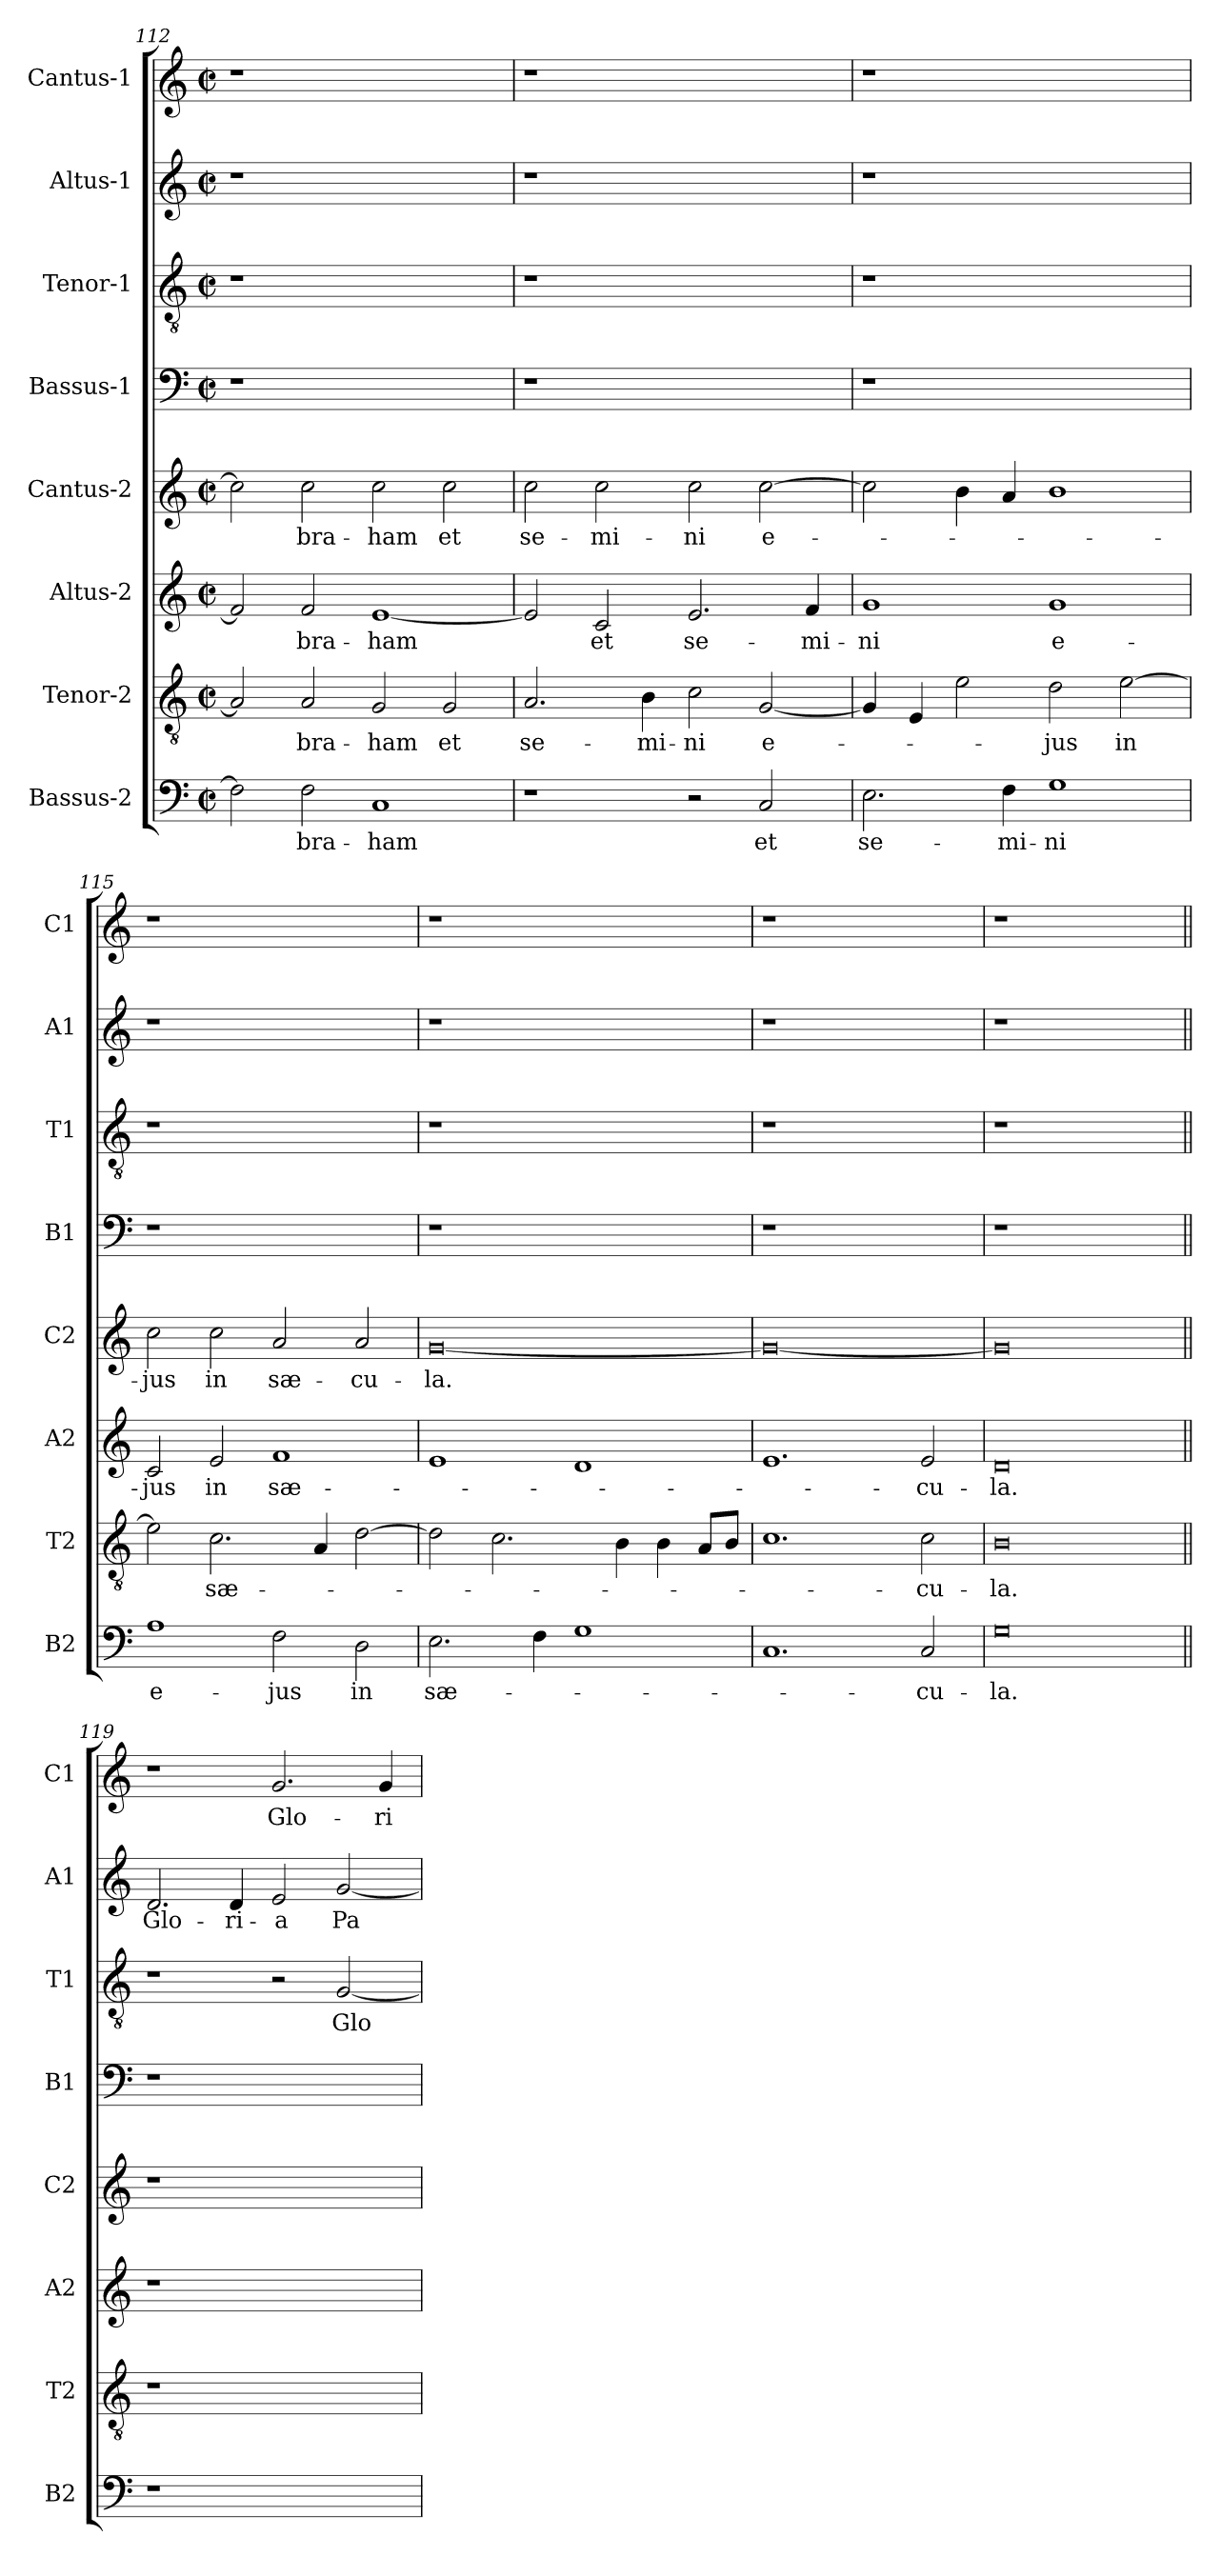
**kern	**text	**kern	**text	**kern	**text	**kern	**text	**kern	**kern	**text	**kern	**text	**kern	**text
*part8	*part8	*part7	*part7	*part6	*part6	*part5	*part5	*part4	*part3	*part3	*part2	*part2	*part1	*part1
*staff8	*staff8	*staff7	*staff7	*staff6	*staff6	*staff5	*staff5	*staff4	*staff3	*staff3	*staff2	*staff2	*staff1	*staff1
*I"Bassus-2	*	*I"Tenor-2	*	*I"Altus-2	*	*I"Cantus-2	*	*I"Bassus-1	*I"Tenor-1	*	*I"Altus-1	*	*I"Cantus-1	*
*I'B2	*	*I'T2	*	*I'A2	*	*I'C2	*	*I'B1	*I'T1	*	*I'A1	*	*I'C1	*
*clefF4	*	*clefGv2	*	*clefG2	*	*clefG2	*	*clefF4	*clefGv2	*	*clefG2	*	*clefG2	*
*k[]	*	*k[]	*	*k[]	*	*k[]	*	*k[]	*k[]	*	*k[]	*	*k[]	*
*C:	*	*C:	*	*C:	*	*C:	*	*C:	*C:	*	*C:	*	*C:	*
*M2/2	*	*M2/2	*	*M2/2	*	*M2/2	*	*M2/2	*M2/2	*	*M2/2	*	*M2/2	*
*met(c|)	*	*met(c|)	*	*met(c|)	*	*met(c|)	*	*met(c|)	*met(c|)	*	*met(c|)	*	*met(c|)	*
=112	=112	=112	=112	=112	=112	=112	=112	=112	=112	=112	=112	=112	=112	=112
2F\]	.	2A/]	.	2f/]	.	2cc\]	.	1r	1r	.	1r	.	1r	.
!	!LO:LY:b	!	!LO:LY:b	!	!LO:LY:b	!	!LO:LY:b	!	!	!	!	!	!	!
2F\	-bra-	2A/	-bra-	2f/	-bra-	2cc\	-bra-	.	.	.	.	.	.	.
!	!LO:LY:b	!	!LO:LY:b	!	!LO:LY:b	!	!LO:LY:b	!	!	!	!	!	!	!
1C	-ham	2G/	-ham	[1e	-ham	2cc\	-ham	1ryy	1ryy	.	1ryy	.	1ryy	.
!	!	!	!LO:LY:b	!	!	!	!LO:LY:b	!	!	!	!	!	!	!
.	.	2G/	et	.	.	2cc\	et	.	.	.	.	.	.	.
!!LO:PB:g=z
=113	=113	=113	=113	=113	=113	=113	=113	=113	=113	=113	=113	=113	=113	=113
!	!	!	!LO:LY:b	!	!	!	!LO:LY:b	!	!	!	!	!	!	!
1r	.	2.A/	se-	2e/]	.	2cc\	se-	1r	1r	.	1r	.	1r	.
!	!	!	!	!	!LO:LY:b	!	!LO:LY:b	!	!	!	!	!	!	!
.	.	.	.	2c/	et	2cc\	-mi-	.	.	.	.	.	.	.
!	!	!	!LO:LY:b	!	!	!	!	!	!	!	!	!	!	!
.	.	4B\	-mi-	.	.	.	.	.	.	.	.	.	.	.
!	!	!	!LO:LY:b	!	!LO:LY:b	!	!LO:LY:b	!	!	!	!	!	!	!
2r	.	2c\	-ni	2.e/	se-	2cc\	-ni	1ryy	1ryy	.	1ryy	.	1ryy	.
!	!LO:LY:b	!	!LO:LY:b	!	!	!	!LO:LY:b	!	!	!	!	!	!	!
2C/	et	[2G/	e-	.	.	[2cc\	e-	.	.	.	.	.	.	.
!	!	!	!	!	!LO:LY:b	!	!	!	!	!	!	!	!	!
.	.	.	.	4f/	-mi-	.	.	.	.	.	.	.	.	.
=114	=114	=114	=114	=114	=114	=114	=114	=114	=114	=114	=114	=114	=114	=114
!	!LO:LY:b	!	!	!	!LO:LY:b	!	!	!	!	!	!	!	!	!
2.E\	se-	4G/]	.	1g	-ni	2cc\]	.	1r	1r	.	1r	.	1r	.
.	.	4E/	.	.	.	.	.	.	.	.	.	.	.	.
.	.	2e\	.	.	.	4b\	.	.	.	.	.	.	.	.
!	!LO:LY:b	!	!	!	!	!	!	!	!	!	!	!	!	!
4F\	-mi-	.	.	.	.	4a/	.	.	.	.	.	.	.	.
!	!LO:LY:b	!	!LO:LY:b	!	!LO:LY:b	!	!	!	!	!	!	!	!	!
1G	-ni	2d\	-jus	1g	e-	1b	.	1ryy	1ryy	.	1ryy	.	1ryy	.
!	!	!	!LO:LY:b	!	!	!	!	!	!	!	!	!	!	!
.	.	[2e\	in	.	.	.	.	.	.	.	.	.	.	.
=115	=115	=115	=115	=115	=115	=115	=115	=115	=115	=115	=115	=115	=115	=115
!	!LO:LY:b	!	!	!	!LO:LY:b	!	!LO:LY:b	!	!	!	!	!	!	!
1A	e-	2e\]	.	2c/	-jus	2cc\	-jus	1r	1r	.	1r	.	1r	.
!	!	!	!LO:LY:b	!	!LO:LY:b	!	!LO:LY:b	!	!	!	!	!	!	!
.	.	2.c\	sæ-	2e/	in	2cc\	in	.	.	.	.	.	.	.
!	!LO:LY:b	!	!	!	!LO:LY:b	!	!LO:LY:b	!	!	!	!	!	!	!
2F\	-jus	.	.	1f	sæ-	2a/	sæ-	1ryy	1ryy	.	1ryy	.	1ryy	.
.	.	4A/	.	.	.	.	.	.	.	.	.	.	.	.
!	!LO:LY:b	!	!	!	!	!	!LO:LY:b	!	!	!	!	!	!	!
2D\	in	[2d\	.	.	.	2a/	-cu-	.	.	.	.	.	.	.
=116	=116	=116	=116	=116	=116	=116	=116	=116	=116	=116	=116	=116	=116	=116
!	!LO:LY:b	!	!	!	!	!	!LO:LY:b	!	!	!	!	!	!	!
2.E\	sæ-	2d\]	.	1e	.	[0g	-la.	1r	1r	.	1r	.	1r	.
.	.	2.c\	.	.	.	.	.	.	.	.	.	.	.	.
4F\	.	.	.	.	.	.	.	.	.	.	.	.	.	.
1G	.	.	.	1d	.	.	.	1ryy	1ryy	.	1ryy	.	1ryy	.
.	.	4B\	.	.	.	.	.	.	.	.	.	.	.	.
.	.	4B\	.	.	.	.	.	.	.	.	.	.	.	.
.	.	8A/L	.	.	.	.	.	.	.	.	.	.	.	.
.	.	8B/J	.	.	.	.	.	.	.	.	.	.	.	.
=117	=117	=117	=117	=117	=117	=117	=117	=117	=117	=117	=117	=117	=117	=117
1.C	.	1.c	.	1.e	.	0g_	.	1r	1r	.	1r	.	1r	.
.	.	.	.	.	.	.	.	1ryy	1ryy	.	1ryy	.	1ryy	.
!	!LO:LY:b	!	!LO:LY:b	!	!LO:LY:b	!	!	!	!	!	!	!	!	!
2C/	-cu-	2c\	-cu-	2e/	-cu-	.	.	.	.	.	.	.	.	.
=118	=118	=118	=118	=118	=118	=118	=118	=118	=118	=118	=118	=118	=118	=118
!	!LO:LY:b	!	!LO:LY:b	!	!LO:LY:b	!	!	!	!	!	!	!	!	!
0G	-la.	0B	-la.	0d	-la.	0g]	.	1r	1r	.	1r	.	1r	.
.	.	.	.	.	.	.	.	1ryy	1ryy	.	1ryy	.	1ryy	.
!!LO:LB:g=z
=119||	=119||	=119||	=119||	=119||	=119||	=119||	=119||	=119||	=119||	=119||	=119||	=119||	=119||	=119||
!	!	!	!	!	!	!	!	!	!	!	!	!LO:LY:b	!	!
1r	.	1r	.	1r	.	1r	.	1r	1r	.	2.d/	Glo-	1r	.
!	!	!	!	!	!	!	!	!	!	!	!	!LO:LY:b	!	!
.	.	.	.	.	.	.	.	.	.	.	4d/	-ri-	.	.
!	!	!	!	!	!	!	!	!	!	!	!	!LO:LY:b	!	!LO:LY:b
1ryy	.	1ryy	.	1ryy	.	1ryy	.	1ryy	2r	.	2e/	-a	2.g/	Glo-
!	!	!	!	!	!	!	!	!	!	!LO:LY:b	!	!LO:LY:b	!	!
.	.	.	.	.	.	.	.	.	[2G/	Glo-	[2g/	Pa-	.	.
!	!	!	!	!	!	!	!	!	!	!	!	!	!	!LO:LY:b
.	.	.	.	.	.	.	.	.	.	.	.	.	4g/	-ri-
=	=	=	=	=	=	=	=	=	=	=	=	=	=	=
*-	*-	*-	*-	*-	*-	*-	*-	*-	*-	*-	*-	*-	*-	*-
